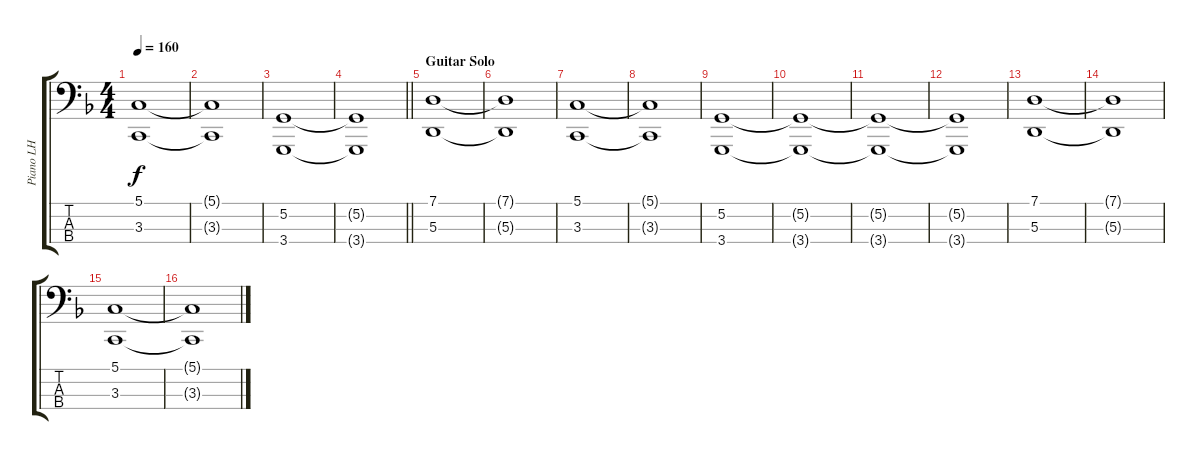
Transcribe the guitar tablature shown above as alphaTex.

\track ("Piano LH" "Piano LH") {instrument acousticgrandpiano}
\staff {score tabs}
\tuning (G2 D2 A1 E1) {hide}
\ts (4 4)
\tempo 160
\clef f4
\ks f
(5.1 3.3).1{dy f} |
(5.1{t} 3.3{t}).1 |
(5.2 3.4).1 |
\barLineRight lightlight
(5.2{t} 3.4{t}).1 |
\section ("" "Guitar Solo")
(7.1 5.3).1 |
(7.1{t} 5.3{t}).1 |
(5.1 3.3).1 |
(5.1{t} 3.3{t}).1 |
(5.2 3.4).1 |
(5.2{t} 3.4{t}).1 |
(5.2{t} 3.4{t}).1 |
(5.2{t} 3.4{t}).1 |
(7.1 5.3).1 |
(7.1{t} 5.3{t}).1 |
(5.1 3.3).1 |
(5.1{t} 3.3{t}).1
